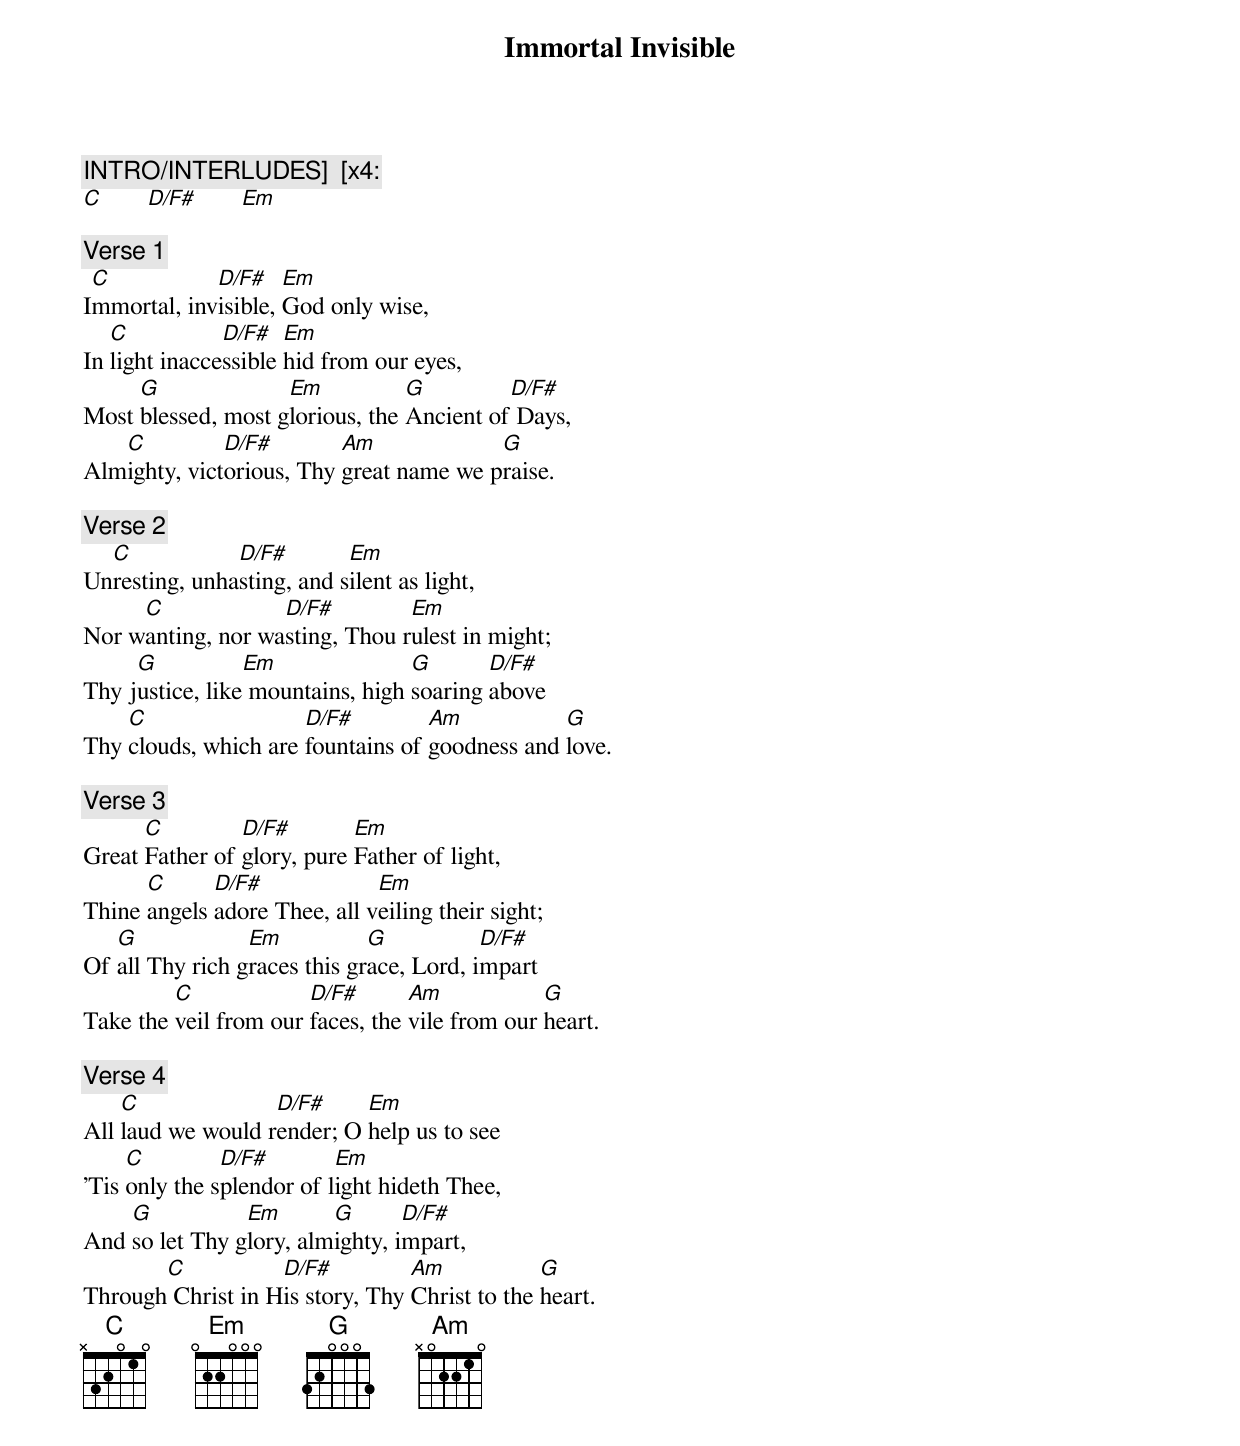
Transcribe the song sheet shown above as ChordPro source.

{title:Immortal Invisible}
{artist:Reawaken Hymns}
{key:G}

{comment:INTRO/INTERLUDES]  [x4:}
[C]       [D/F#]       [Em]

{comment:Verse 1}
I[C]mmortal, inv[D/F#]isible, [Em]God only wise,
In [C]light inacce[D/F#]ssible [Em]hid from our eyes,
Most [G]blessed, most g[Em]lorious, the [G]Ancient of[D/F#] Days,
Alm[C]ighty, vict[D/F#]orious, Thy [Am]great name we p[G]raise.

{comment:Verse 2}
Un[C]resting, unha[D/F#]sting, and s[Em]ilent as light,
Nor w[C]anting, nor wa[D/F#]sting, Thou r[Em]ulest in might;
Thy j[G]ustice, like[Em] mountains, high [G]soaring [D/F#]above
Thy [C]clouds, which are [D/F#]fountains of [Am]goodness and [G]love.

{comment:Verse 3}
Great [C]Father of [D/F#]glory, pure [Em]Father of light,
Thine [C]angels [D/F#]adore Thee, all v[Em]eiling their sight;
Of [G]all Thy rich g[Em]races this gr[G]ace, Lord, i[D/F#]mpart
Take the [C]veil from our [D/F#]faces, the [Am]vile from our [G]heart.

{comment:Verse 4}
All [C]laud we would r[D/F#]ender; O [Em]help us to see
’Tis [C]only the s[D/F#]plendor of l[Em]ight hideth Thee,
And [G]so let Thy g[Em]lory, alm[G]ighty, i[D/F#]mpart,
Through[C] Christ in H[D/F#]is story, Thy [Am]Christ to the [G]heart.
